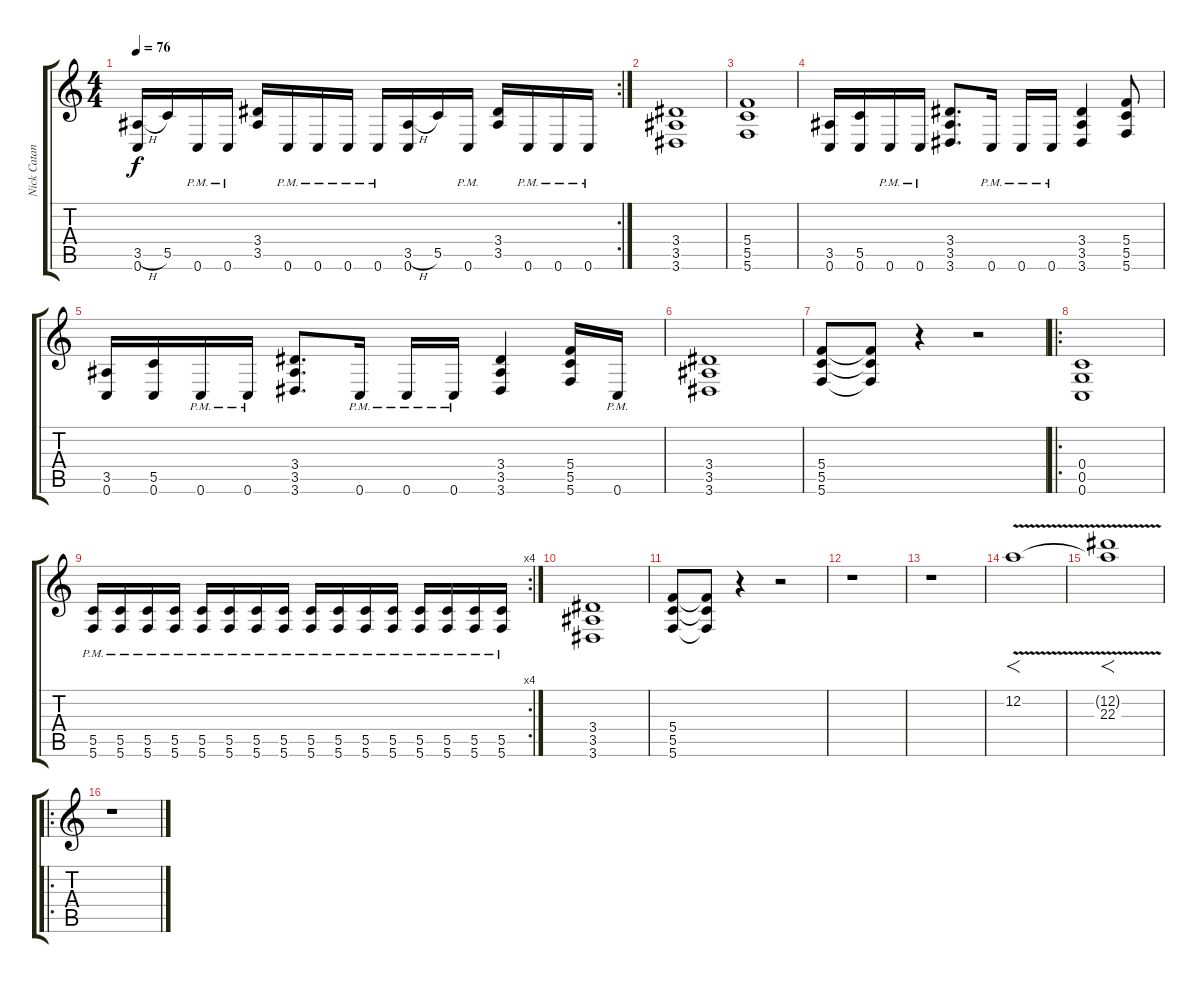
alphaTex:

\track ("Nick Catanese" "Nick Catan") {instrument overdrivenguitar}
\staff {score tabs}
\tuning (D4 A3 F3 C3 G2 C2) {hide}
\rc 2
\ts (4 4)
\tempo 76
\clef g2
\ks c
(3.5{h} 0.6).16{dy f} 5.5.16 0.6{pm}.16 0.6{pm}.16 (3.4 3.5).16 0.6{pm}.16 0.6{pm}.16 0.6{pm}.16 0.6{pm}.16 (3.5{h} 0.6).16 5.5.16 0.6{pm}.16 (3.4 3.5).16 0.6{pm}.16 0.6{pm}.16 0.6{pm}.16 |
(3.4 3.5 3.6).1 |
(5.4 5.5 5.6).1 |
(3.5 0.6).16 (5.5 0.6).16 0.6{pm}.16 0.6{pm}.16 (3.4 3.5 3.6).8{d} 0.6{pm}.16 0.6{pm}.16 0.6{pm}.16 (3.4 3.5 3.6).4 (5.4 5.5 5.6).8 |
(3.5 0.6).16 (5.5 0.6).16 0.6{pm}.16 0.6{pm}.16 (3.4 3.5 3.6).8{d} 0.6{pm}.16 0.6{pm}.16 0.6{pm}.16 (3.4 3.5 3.6).4 (5.4 5.5 5.6).16 0.6{pm}.16 |
(3.4 3.5 3.6).1 |
(5.4 5.5 5.6).8 (5.4{t} 5.5{t} 5.6{t}).8 r.4 r.2 |
\ro
(0.4 0.5 0.6).1 |
\rc 4
(5.5{pm} 5.6{pm}).16 (5.5{pm} 5.6{pm}).16 (5.5{pm} 5.6{pm}).16 (5.5{pm} 5.6{pm}).16 (5.5{pm} 5.6{pm}).16 (5.5{pm} 5.6{pm}).16 (5.5{pm} 5.6{pm}).16 (5.5{pm} 5.6{pm}).16 (5.5{pm} 5.6{pm}).16 (5.5{pm} 5.6{pm}).16 (5.5{pm} 5.6{pm}).16 (5.5{pm} 5.6{pm}).16 (5.5{pm} 5.6{pm}).16 (5.5{pm} 5.6{pm}).16 (5.5{pm} 5.6{pm}).16 (5.5{pm} 5.6{pm}).16 |
(3.4 3.5 3.6).1 |
(5.4 5.5 5.6).8 (5.4{t} 5.5{t} 5.6{t}).8 r.4 r.2 |
r.1 |
r.1 |
12.2{v}.1{f} |
(12.2{t} 22.3{v}).1{f} |
\ro
r.1
